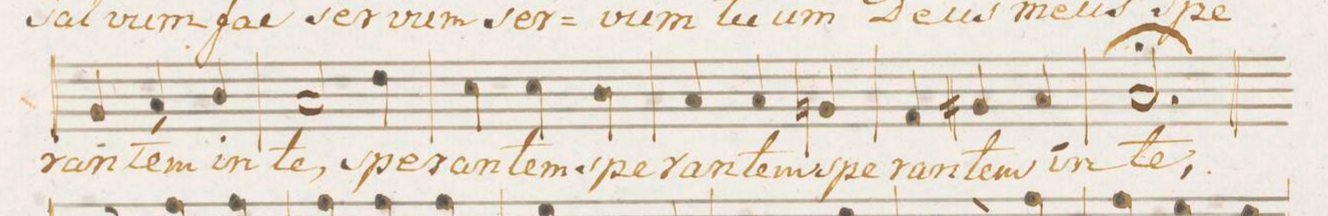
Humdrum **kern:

**kern	**text	**dynam
*I"Tenore.	*	*
*clefC4	*	*
*k[f#]	*	*
*M3/4	*	*
4F#/	-ran-	.
4G/	-tem	.
4A/	in	.
=32	=32	=32
2G/	te,	.
4c\	spe-	.
=33	=33	=33
4B\	-ran-	.
4B\	-tem	.
4A\	spe-	.
=34	=34	=34
4G/	-ran-	.
4G/	-tem	.
4Fn/	spe-	.
=35	=35	=35
4E/	-ran-	.
4F#X/	-tem	.
4G/	in	.
=36	=36	=36
2.G;>/	te,	.
=37||	=37||	=37||
*-	*-	*-
